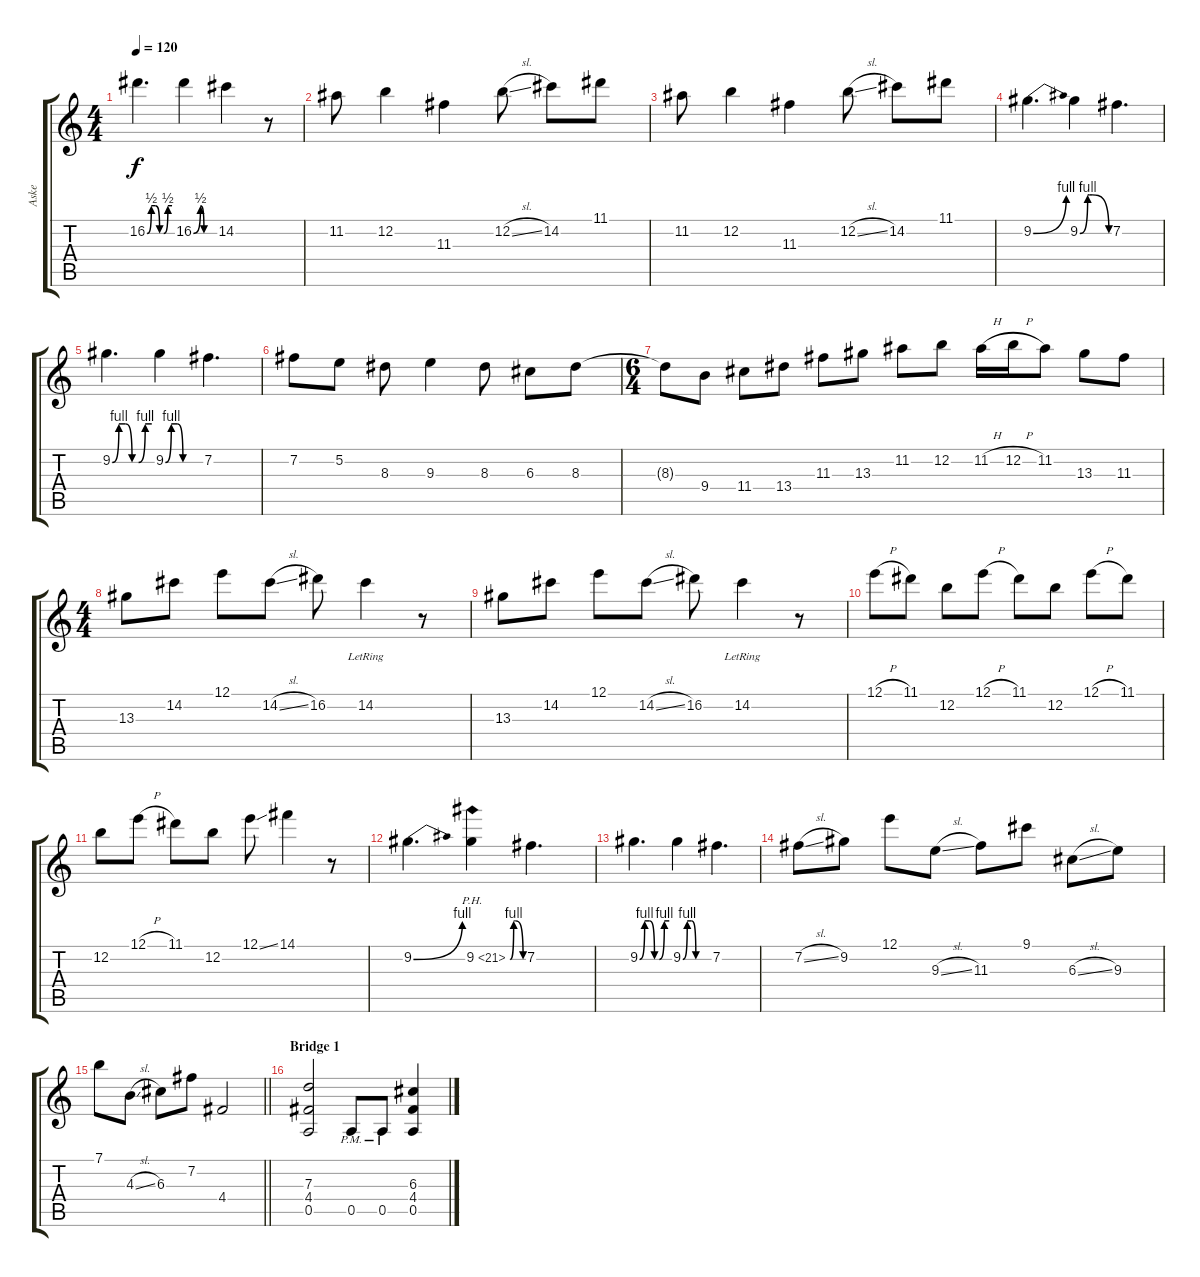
\track ("Aske" "Aske") {instrument overdrivenguitar}
\staff {score tabs}
\tuning (E4 B3 G3 D3 A2 E2) {hide}
\ts (4 4)
\tempo 120
\clef g2
\ks c
16.2{be (custom 0 0 10 2 20 2 30 0 40 0 50 2 60 2)}.4{d dy f} 16.2{be (custom 0 0 20 2 30 0 60 0)}.4 14.2.4 r.8 |
11.2.8 12.2.4 11.3.4 12.2{sl}.8 14.2.8 11.1.8 |
11.2.8 12.2.4 11.3.4 12.2{sl}.8 14.2.8 11.1.8 |
9.2{be (bend 0 0 60 4)}.4{d} 9.2{be (custom 0 0 16 4 20 4 25 4 60 0)}.4 7.2.4{d} |
9.2{be (custom 0 0 10 4 20 4 30 0 40 0 50 4 60 4)}.4{d} 9.2{be (custom 0 0 10 4 20 4 30 0 60 0)}.4 7.2.4{d} |
7.2.8 5.2.8 8.3.8 9.3.4 8.3.8 6.3.8 8.3.8 |
\ts (6 4)
8.3{t}.8 9.4.8 11.4.8 13.4.8 11.3.8 13.3.8 11.2.8 12.2.8 11.2{h}.16 12.2{h}.16 11.2.8 13.3.8 11.3.8 |
\ts (4 4)
13.3.8 14.2.8 12.1.8 14.2{sl}.8 16.2.8 14.2{lr}.4 r.8 |
13.3.8 14.2.8 12.1.8 14.2{sl}.8 16.2.8 14.2{lr}.4 r.8 |
12.1{h}.8 11.1.8 12.2.8 12.1{h}.8 11.1.8 12.2.8 12.1{h}.8 11.1.8 |
12.2.8 12.1{h}.8 11.1.8 12.2.8 12.1{ss}.8 14.1.4 r.8 |
9.2{be (bend 0 0 60 4)}.4{d} 9.2{be (custom 0 0 16 4 20 4 25 4 60 0) ph 12}.4 7.2.4{d} |
9.2{be (custom 0 0 10 4 20 4 30 0 40 0 50 4 60 4)}.4{d} 9.2{be (custom 0 0 10 4 20 4 30 0 60 0)}.4 7.2.4{d} |
7.2{sl}.8 9.2.8 12.1.8 9.3{sl}.8 11.3.8 9.1.8 6.3{sl}.8 9.3.8 |
\barLineRight lightlight
7.1.8 4.3{sl}.8 6.3.8 7.2.8 4.4.2 |
\section ("" "Bridge 1")
(7.3 4.4 0.5).2 0.5{pm}.8 0.5{pm}.8 (6.3 4.4 0.5).4
